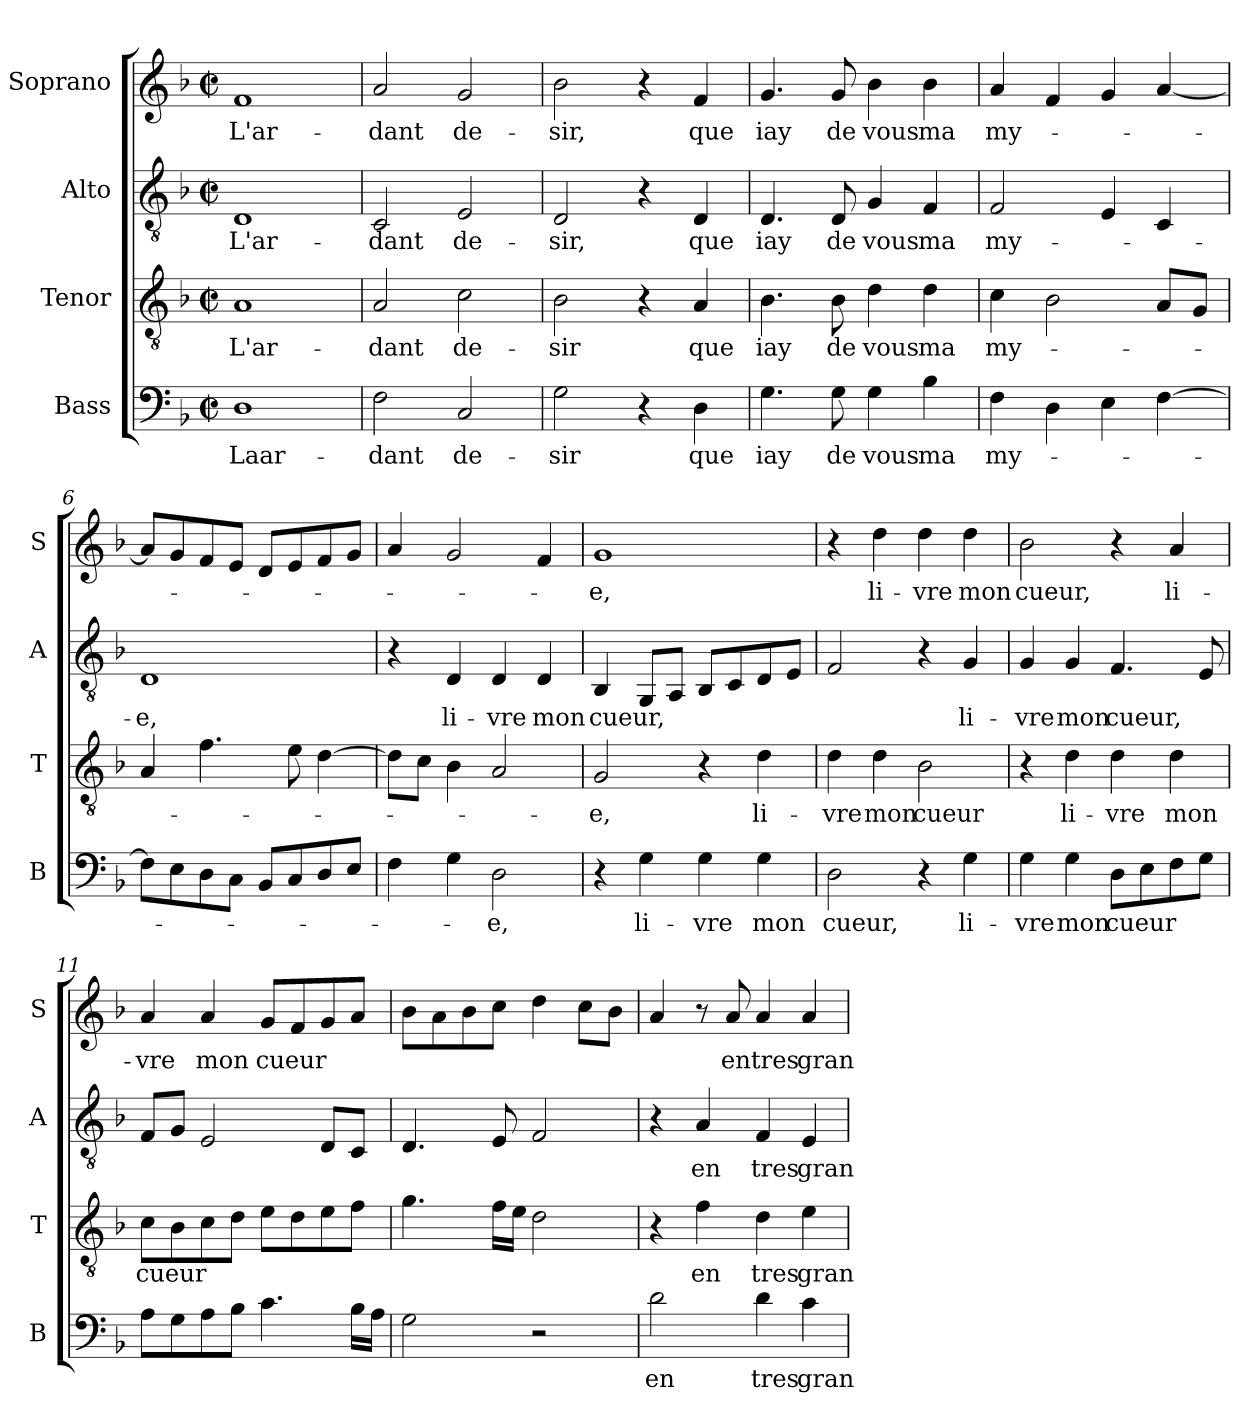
**kern	**text	**kern	**text	**kern	**text	**kern	**text
*part4	*part4	*part3	*part3	*part2	*part2	*part1	*part1
*staff4	*staff4	*staff3	*staff3	*staff2	*staff2	*staff1	*staff1
*I"Bass	*	*I"Tenor	*	*I"Alto	*	*I"Soprano	*
*I'B	*	*I'T	*	*I'A	*	*I'S	*
*clefF4	*	*clefGv2	*	*clefGv2	*	*clefG2	*
*k[b-]	*	*k[b-]	*	*k[b-]	*	*k[b-]	*
*F:	*	*F:	*	*F:	*	*F:	*
*M2/2	*	*M2/2	*	*M2/2	*	*M2/2	*
*met(c|)	*	*met(c|)	*	*met(c|)	*	*met(c|)	*
=1	=1	=1	=1	=1	=1	=1	=1
!	!LO:LY:b	!	!LO:LY:b	!	!LO:LY:b	!	!LO:LY:b
1D	Laar-	1A	L'ar-	1D	L'ar-	1f	L'ar-
=2	=2	=2	=2	=2	=2	=2	=2
!	!LO:LY:b	!	!LO:LY:b	!	!LO:LY:b	!	!LO:LY:b
2F\	-dant	2A/	-dant	2C/	-dant	2a/	-dant
!	!LO:LY:b	!	!LO:LY:b	!	!LO:LY:b	!	!LO:LY:b
2C/	de-	2c\	de-	2E/	de-	2g/	de-
=3	=3	=3	=3	=3	=3	=3	=3
!	!LO:LY:b	!	!LO:LY:b	!	!LO:LY:b	!	!LO:LY:b
2G\	-sir	2B-\	-sir	2D/	-sir,	2b-\	-sir,
4r	.	4r	.	4r	.	4r	.
!	!LO:LY:b	!	!LO:LY:b	!	!LO:LY:b	!	!LO:LY:b
4D\	que	4A/	que	4D/	que	4f/	que
=4	=4	=4	=4	=4	=4	=4	=4
!	!LO:LY:b	!	!LO:LY:b	!	!LO:LY:b	!	!LO:LY:b
4.G\	iay	4.B-\	iay	4.D/	iay	4.g/	iay
!	!LO:LY:b	!	!LO:LY:b	!	!LO:LY:b	!	!LO:LY:b
8G\	de	8B-\	de	8D/	de	8g/	de
!	!LO:LY:b	!	!LO:LY:b	!	!LO:LY:b	!	!LO:LY:b
4G\	vous	4d\	vous	4G/	vous	4b-\	vous
!	!LO:LY:b	!	!LO:LY:b	!	!LO:LY:b	!	!LO:LY:b
4B-\	ma	4d\	ma	4F/	ma	4b-\	ma
!!LO:LB:g=z
=5	=5	=5	=5	=5	=5	=5	=5
!	!LO:LY:b	!	!LO:LY:b	!	!LO:LY:b	!	!LO:LY:b
4F\	my-	4c\	my-	2F/	my-	4a/	my-
4D\	.	2B-\	.	.	.	4f/	.
4E\	.	.	.	4E/	.	4g/	.
[4F\	.	8A/L	.	4C/	.	[4a/	.
.	.	8G/J	.	.	.	.	.
=6	=6	=6	=6	=6	=6	=6	=6
!	!	!	!	!	!LO:LY:b	!	!
8F\L]	.	4A/	.	1D	-e,	8a/L]	.
8E\	.	.	.	.	.	8g/	.
8D\	.	4.f\	.	.	.	8f/	.
8C\J	.	.	.	.	.	8e/J	.
8BB-/L	.	.	.	.	.	8d/L	.
8C/	.	8e\	.	.	.	8e/	.
8D/	.	[4d\	.	.	.	8f/	.
8E/J	.	.	.	.	.	8g/J	.
=7	=7	=7	=7	=7	=7	=7	=7
4F\	.	8d\L]	.	4r	.	4a/	.
.	.	8c\J	.	.	.	.	.
!	!	!	!	!	!LO:LY:b	!	!
4G\	.	4B-\	.	4D/	li-	2g/	.
!	!LO:LY:b	!	!	!	!LO:LY:b	!	!
2D\	-e,	2A/	.	4D/	-vre	.	.
!	!	!	!	!	!LO:LY:b	!	!
.	.	.	.	4D/	mon	4f/	.
=8	=8	=8	=8	=8	=8	=8	=8
!	!	!	!LO:LY:b	!	!LO:LY:b	!	!LO:LY:b
4r	.	2G/	-e,	4BB-/	cueur,	1g	-e,
!	!LO:LY:b	!	!	!	!	!	!
4G\	li-	.	.	8GG/L	.	.	.
.	.	.	.	8AA/J	.	.	.
!	!LO:LY:b	!	!	!	!	!	!
4G\	-vre	4r	.	8BB-/L	.	.	.
.	.	.	.	8C/	.	.	.
!	!LO:LY:b	!	!LO:LY:b	!	!	!	!
4G\	mon	4d\	li-	8D/	.	.	.
.	.	.	.	8E/J	.	.	.
=9	=9	=9	=9	=9	=9	=9	=9
!	!LO:LY:b	!	!LO:LY:b	!	!	!	!
2D\	cueur,	4d\	-vre	2F/	.	4r	.
!	!	!	!LO:LY:b	!	!	!	!LO:LY:b
.	.	4d\	mon	.	.	4dd\	li-
!	!	!	!LO:LY:b	!	!	!	!LO:LY:b
4r	.	2B-\	cueur	4r	.	4dd\	-vre
!	!LO:LY:b	!	!	!	!LO:LY:b	!	!LO:LY:b
4G\	li-	.	.	4G/	li-	4dd\	mon
!!LO:LB:g=z
=10	=10	=10	=10	=10	=10	=10	=10
!	!LO:LY:b	!	!	!	!LO:LY:b	!	!LO:LY:b
4G\	-vre	4r	.	4G/	-vre	2b-\	cueur,
!	!LO:LY:b	!	!LO:LY:b	!	!LO:LY:b	!	!
4G\	mon	4d\	li-	4G/	mon	.	.
!	!LO:LY:b	!	!LO:LY:b	!	!LO:LY:b	!	!
8D\L	cueur	4d\	-vre	4.F/	cueur,	4r	.
8E\	.	.	.	.	.	.	.
!	!	!	!LO:LY:b	!	!	!	!LO:LY:b
8F\	.	4d\	mon	.	.	4a/	li-
8G\J	.	.	.	8E/	.	.	.
=11	=11	=11	=11	=11	=11	=11	=11
!	!	!	!LO:LY:b	!	!	!	!LO:LY:b
8A\L	.	8c\L	cueur	8F/L	.	4a/	-vre
8G\	.	8B-\	.	8G/J	.	.	.
!	!	!	!	!	!	!	!LO:LY:b
8A\	.	8c\	.	2E/	.	4a/	mon
8B-\J	.	8d\J	.	.	.	.	.
!	!	!	!	!	!	!	!LO:LY:b
4.c\	.	8e\L	.	.	.	8g/L	cueur
.	.	8d\	.	.	.	8f/	.
.	.	8e\	.	8D/L	.	8g/	.
16B-\LL	.	8f\J	.	8C/J	.	8a/J	.
16A\JJ	.	.	.	.	.	.	.
=12	=12	=12	=12	=12	=12	=12	=12
2G\	.	4.g\	.	4.D/	.	8b-\L	.
.	.	.	.	.	.	8a\	.
.	.	.	.	.	.	8b-\	.
.	.	16f\LL	.	8E/	.	8cc\J	.
.	.	16e\JJ	.	.	.	.	.
2r	.	2d\	.	2F/	.	4dd\	.
.	.	.	.	.	.	8cc\L	.
.	.	.	.	.	.	8b-\J	.
=13	=13	=13	=13	=13	=13	=13	=13
!	!LO:LY:b	!	!	!	!	!	!
2d\	en	4r	.	4r	.	4a/	.
!	!	!	!LO:LY:b	!	!LO:LY:b	!	!
.	.	4f\	en	4A/	en	8r	.
!	!	!	!	!	!	!	!LO:LY:b
.	.	.	.	.	.	8a/	en
!	!LO:LY:b	!	!LO:LY:b	!	!LO:LY:b	!	!LO:LY:b
4d\	tres	4d\	tres	4F/	tres	4a/	tres
!	!LO:LY:b	!	!LO:LY:b	!	!LO:LY:b	!	!LO:LY:b
4c\	gran-	4e\	gran-	4E/	gran-	4a/	gran-
=	=	=	=	=	=	=	=
*-	*-	*-	*-	*-	*-	*-	*-
